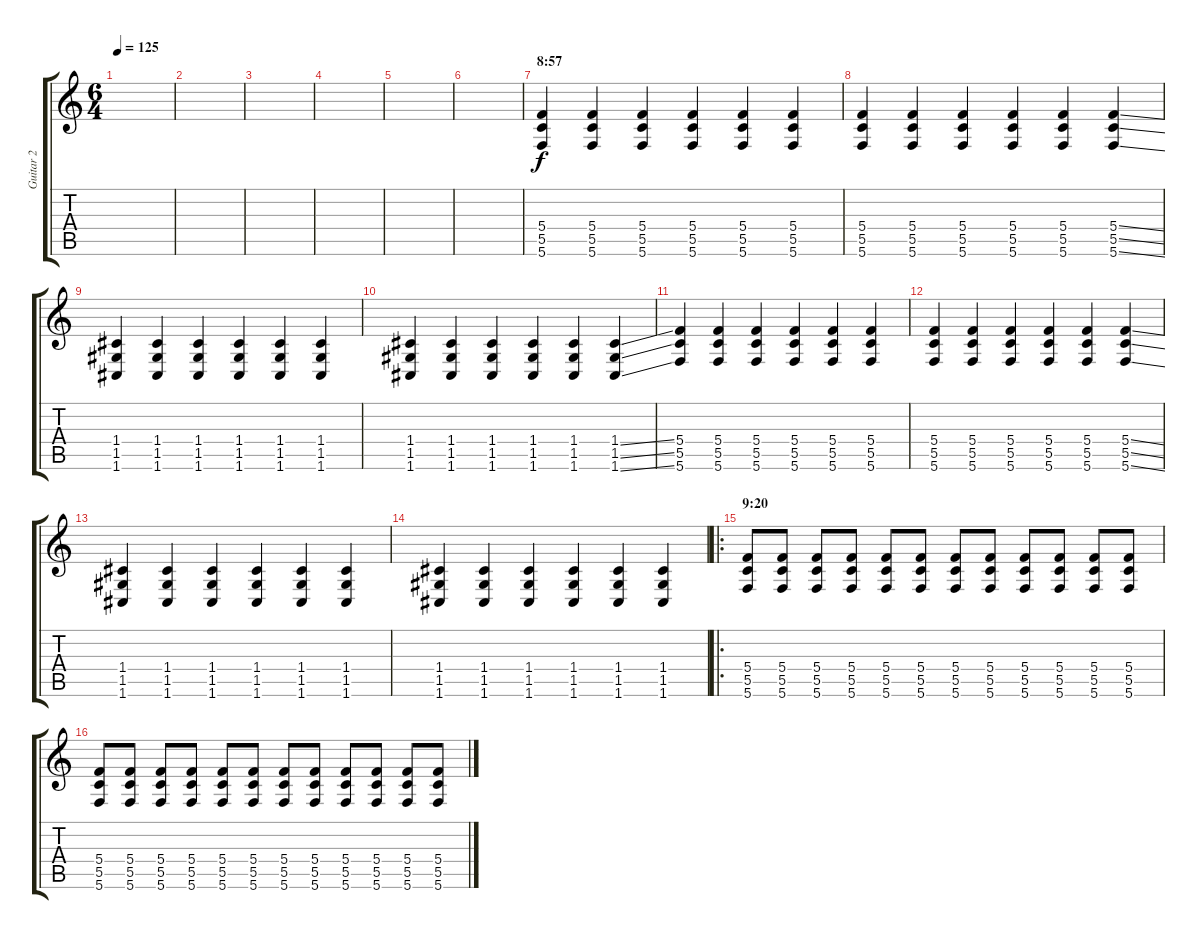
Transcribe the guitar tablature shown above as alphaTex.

\track ("Guitar 2" "Guitar 2") {instrument distortionguitar}
\staff {score tabs}
\tuning (D4 A3 F3 C3 G2 C2) {hide}
\ts (6 4)
\tempo 125
\clef g2
\ks c
|
|
|
|
|
|
\section ("" "8:57")
(5.4 5.5 5.6).4{instrument distortionguitar} (5.4 5.5 5.6).4 (5.4 5.5 5.6).4 (5.4 5.5 5.6).4 (5.4 5.5 5.6).4 (5.4 5.5 5.6).4 |
(5.4 5.5 5.6).4 (5.4 5.5 5.6).4 (5.4 5.5 5.6).4 (5.4 5.5 5.6).4 (5.4 5.5 5.6).4 (5.4{ss} 5.5{ss} 5.6{ss}).4 |
(1.4 1.5 1.6).4 (1.4 1.5 1.6).4 (1.4 1.5 1.6).4 (1.4 1.5 1.6).4 (1.4 1.5 1.6).4 (1.4 1.5 1.6).4 |
(1.4 1.5 1.6).4 (1.4 1.5 1.6).4 (1.4 1.5 1.6).4 (1.4 1.5 1.6).4 (1.4 1.5 1.6).4 (1.4{ss} 1.5{ss} 1.6{ss}).4 |
(5.4 5.5 5.6).4 (5.4 5.5 5.6).4 (5.4 5.5 5.6).4 (5.4 5.5 5.6).4 (5.4 5.5 5.6).4 (5.4 5.5 5.6).4 |
(5.4 5.5 5.6).4 (5.4 5.5 5.6).4 (5.4 5.5 5.6).4 (5.4 5.5 5.6).4 (5.4 5.5 5.6).4 (5.4{ss} 5.5{ss} 5.6{ss}).4 |
(1.4 1.5 1.6).4 (1.4 1.5 1.6).4 (1.4 1.5 1.6).4 (1.4 1.5 1.6).4 (1.4 1.5 1.6).4 (1.4 1.5 1.6).4 |
(1.4 1.5 1.6).4{volume 14} (1.4 1.5 1.6).4 (1.4 1.5 1.6).4 (1.4 1.5 1.6).4 (1.4 1.5 1.6).4 (1.4 1.5 1.6).4 |
\ro
\section ("" "9:20")
(5.4 5.5 5.6).8 (5.4 5.5 5.6).8 (5.4 5.5 5.6).8 (5.4 5.5 5.6).8 (5.4 5.5 5.6).8 (5.4 5.5 5.6).8 (5.4 5.5 5.6).8 (5.4 5.5 5.6).8 (5.4 5.5 5.6).8 (5.4 5.5 5.6).8 (5.4 5.5 5.6).8 (5.4 5.5 5.6).8 |
(5.4 5.5 5.6).8 (5.4 5.5 5.6).8 (5.4 5.5 5.6).8 (5.4 5.5 5.6).8 (5.4 5.5 5.6).8 (5.4 5.5 5.6).8 (5.4 5.5 5.6).8 (5.4 5.5 5.6).8 (5.4 5.5 5.6).8 (5.4 5.5 5.6).8 (5.4 5.5 5.6).8 (5.4 5.5 5.6).8
